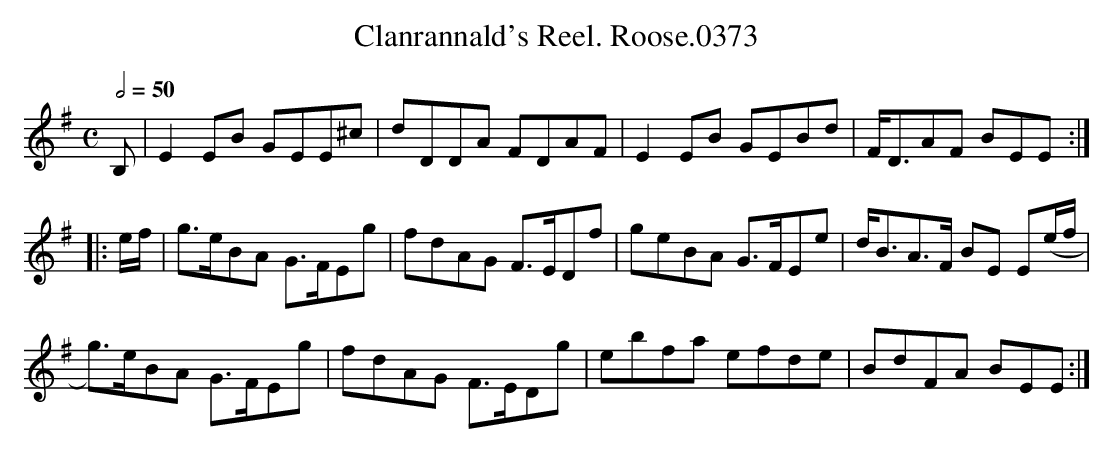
X:1
T:Clanrannald's Reel. Roose.0373
Q:1/2=50
M:C
L:1/8
K:G
B,|E2EB GEE^c|dDDA FDAF|E2EB GEBd|F<DAF BEE:|
|:e/f/|g>eBA G>FEg|fdAG F>EDf|geBA G>FEe|d<BA>F BE E(e/f/|
g>)eBA G>FEg|fdAG F>EDg|ebfa efde|BdFA BEE:|
